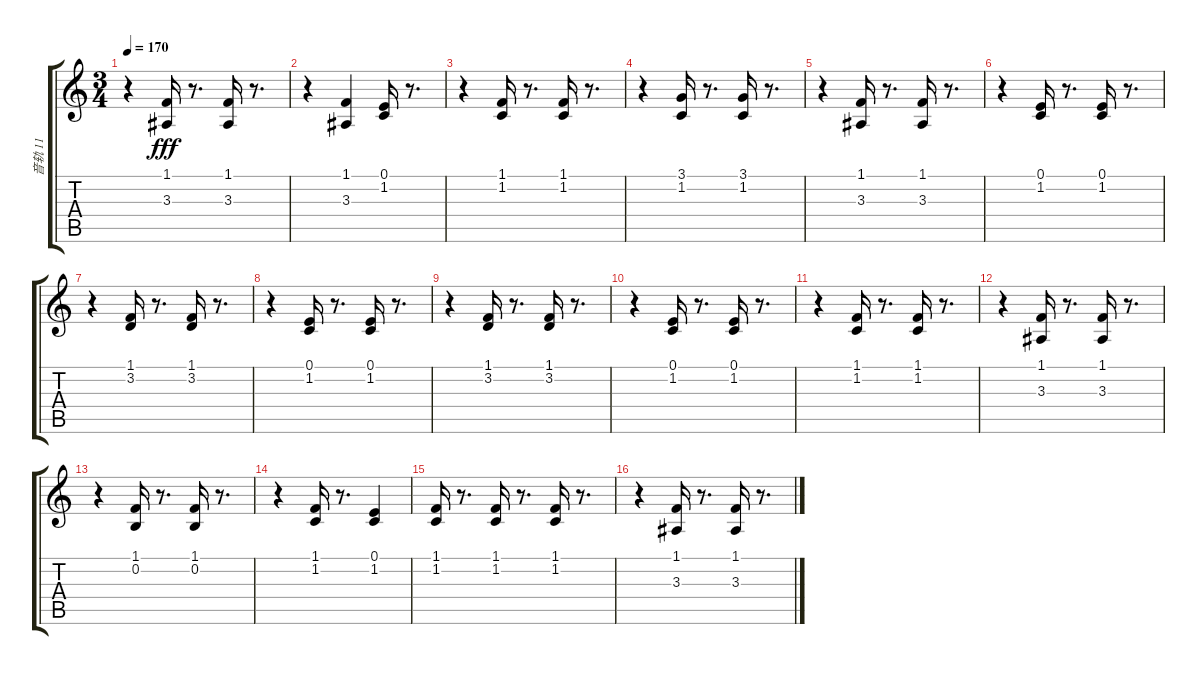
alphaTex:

\track ("音轨 11" "音轨 11") {instrument frenchhorn}
\staff {score tabs}
\tuning (E4 B3 G3 D3 A2 E2) {hide}
\ts (3 4)
\tempo 170
\clef g2
\ks c
r.4{dy fff} (1.1 3.3).16 r.8{d} (1.1 3.3).16 r.8{d} |
r.4 (1.1 3.3).4 (0.1 1.2).16 r.8{d} |
r.4 (1.1 1.2).16 r.8{d} (1.1 1.2).16 r.8{d} |
r.4 (3.1 1.2).16 r.8{d} (3.1 1.2).16 r.8{d} |
r.4 (1.1 3.3).16 r.8{d} (1.1 3.3).16 r.8{d} |
r.4 (0.1 1.2).16 r.8{d} (0.1 1.2).16 r.8{d} |
r.4 (1.1 3.2).16 r.8{d} (1.1 3.2).16 r.8{d} |
r.4 (0.1 1.2).16 r.8{d} (0.1 1.2).16 r.8{d} |
r.4 (1.1 3.2).16 r.8{d} (1.1 3.2).16 r.8{d} |
r.4 (0.1 1.2).16 r.8{d} (0.1 1.2).16 r.8{d} |
r.4 (1.1 1.2).16 r.8{d} (1.1 1.2).16 r.8{d} |
r.4 (1.1 3.3).16 r.8{d} (1.1 3.3).16 r.8{d} |
r.4 (1.1 0.2).16 r.8{d} (1.1 0.2).16 r.8{d} |
r.4 (1.1 1.2).16 r.8{d} (0.1 1.2).4 |
(1.1 1.2).16 r.8{d} (1.1 1.2).16 r.8{d} (1.1 1.2).16 r.8{d} |
r.4 (1.1 3.3).16 r.8{d} (1.1 3.3).16 r.8{d}
